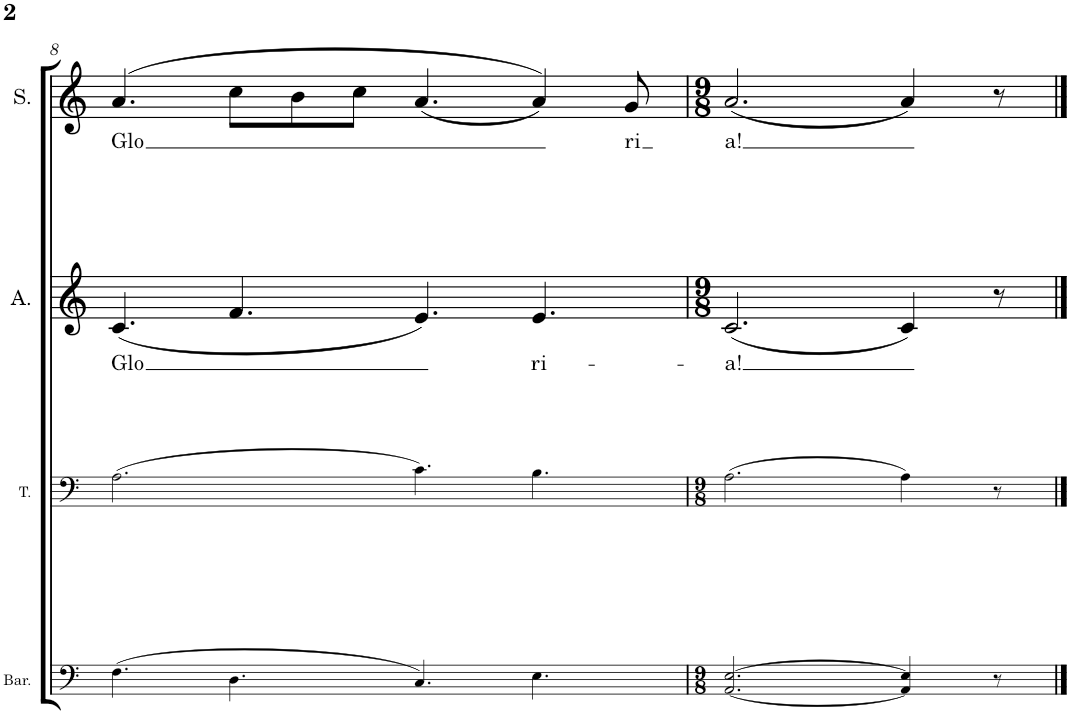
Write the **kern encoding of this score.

**kern	**kern	**kern	**text	**kern	**text
*part4	*part3	*part2	*part2	*part1	*part1
*staff4	*staff3	*staff2	*staff2	*staff1	*staff1
*I"Baritone	*I"Tenor	*I"Alto	*	*I"Soprano	*
*I'Bar.	*I'T.	*I'A.	*	*I'S.	*
!!LO:PB:g=z
*clefF4	*clefF4	*clefG2	*	*clefG2	*
*k[]	*k[]	*k[]	*	*k[]	*
*M12/8	*M12/8	*M12/8	*	*M12/8	*
=8	=8	=8	=8	=8	=8
!	!	!	!LO:LY:b	!	!LO:LY:b
(4.F\	(2.A\	(4.c/	Glo	(4.a/	Glo
4.D\	.	4.f/	.	8cc\L	.
.	.	.	.	8b\	.
.	.	.	.	8cc\J	.
4.C/)	4.c\)	4.e/)	.	(4.a/	.
!	!	!	!LO:LY:b	!	!
4.E\	4.B\	4.e/	ri-	4a/))	.
!	!	!	!	!	!LO:LY:b
.	.	.	.	8g/	ri
=9	=9	=9	=9	=9	=9
*M9/8	*M9/8	*M9/8	*	*M9/8	*
!	!	!	!LO:LY:b	!	!LO:LY:b
[2.AA/ [2.E/	(2.A\	(2.c/	-a!	(2.a/	a!
4AA/] 4E/]	4A\)	4c/)	.	4a/)	.
8r	8r	8r	.	8r	.
==	==	==	==	==	==
*-	*-	*-	*-	*-	*-
